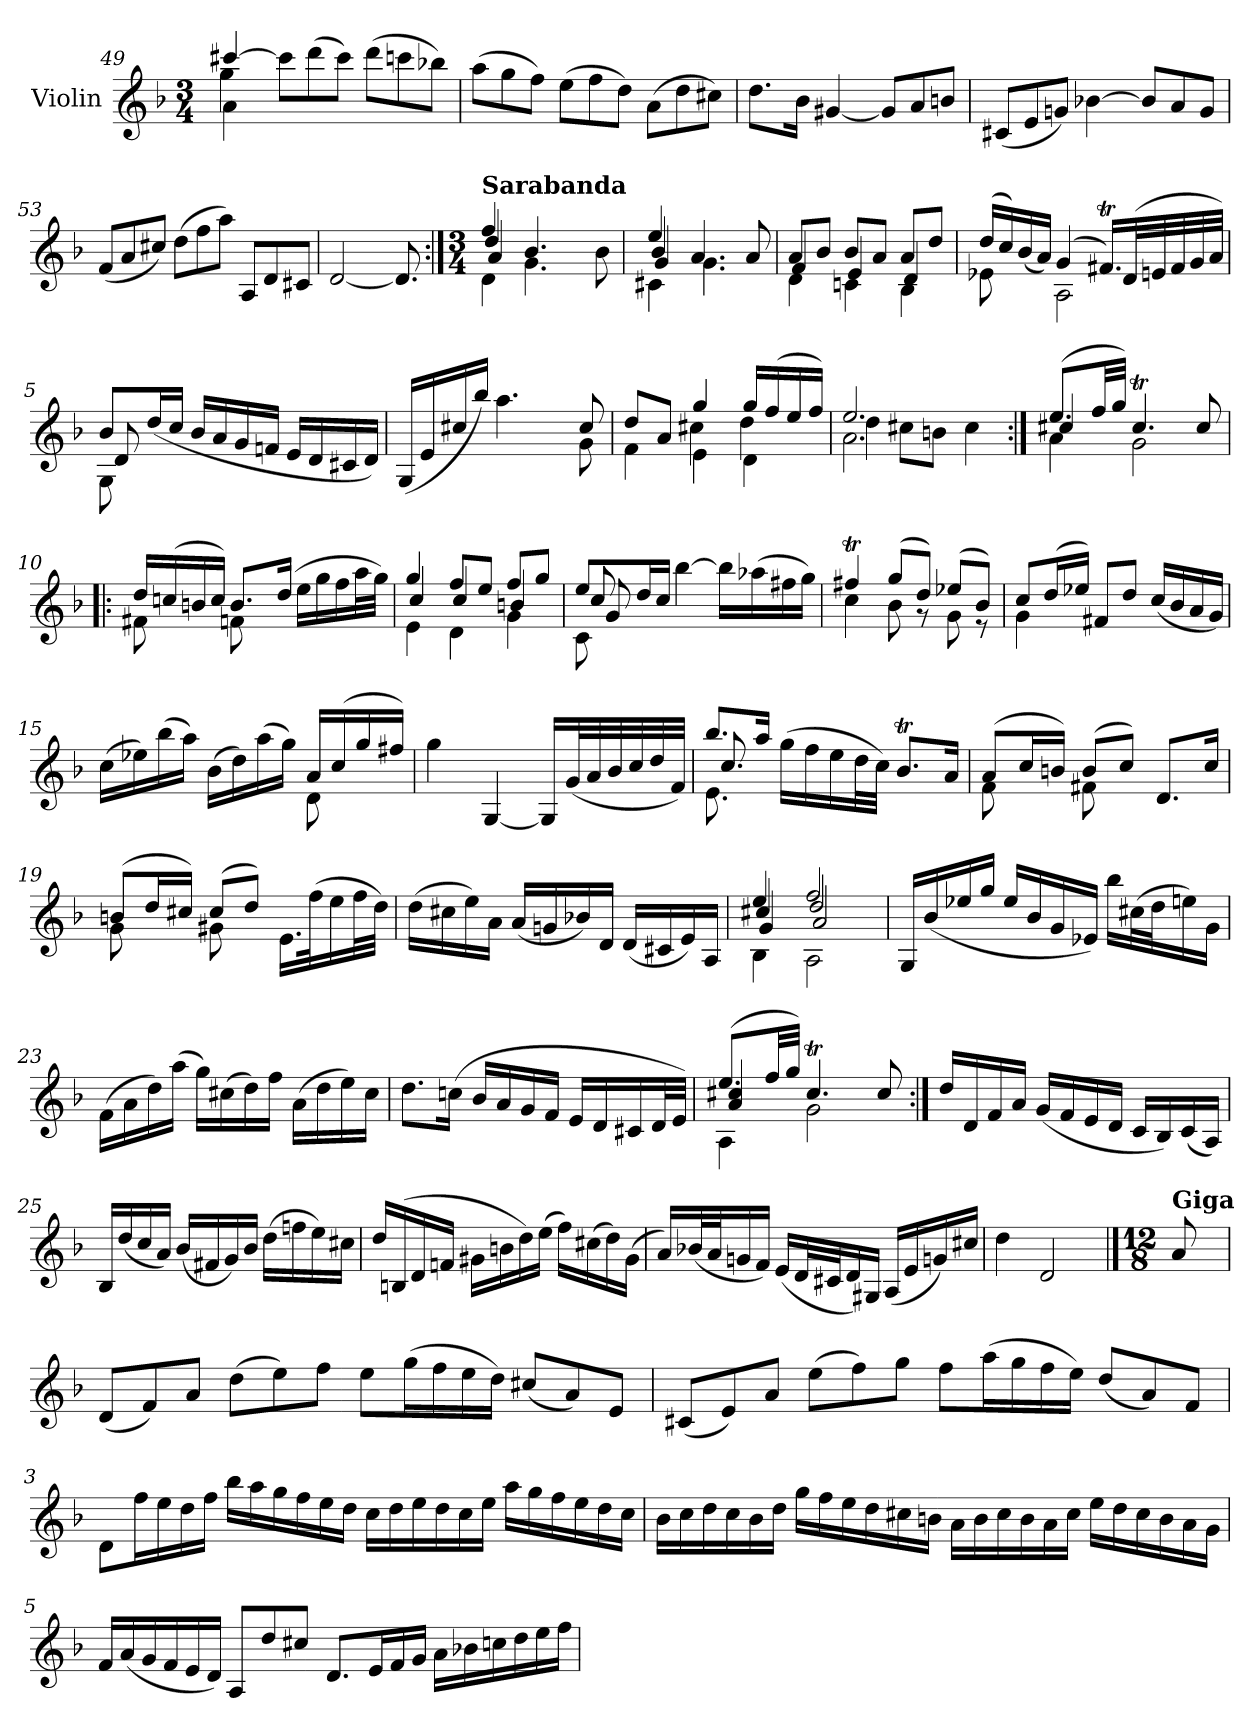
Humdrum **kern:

**kern
*part1
*staff1
*I"Violin
*I'Vln.
!!LO:PB:g=z
*clefG2
*k[b-]
*M3/4
=49
*^
*	*^
[4ccc#X/	4a\	4gg\
*Xtuplet	*	*
12ccc#\L]	2ryy	2ryy
(>12ddd\	.	.
12ccc#\J)	.	.
(>12ddd\L	.	.
12cccn\	.	.
12bb-X\J)	.	.
*v	*v	*v
=50
(>12aa\L
12gg\
12ff\J)
(>12ee\L
12ff\
12dd\J)
(>12a\L
12dd\
12cc#X\J)
=51
8.dd\L
16b-\Jk
[4g#X/
12g#/L]
12a/
12bn/J
=52
(<12c#X/L
12e/
12gn/J)
[4b-X\
12b-/L]
12a/
12g/J
=53
(<12f/L
12a/
12cc#X/J)
(>12dd\L
12ff\
12aa\J)
12A/L
12d/
12c#X/J
=54
[2d/
8.d/]
!!LO:LB:g=z
=1:|!
*M3/4
*^
*	*^
*	*	*^
!LO:TX:a:B:t=Sarabanda	!	!	!
4ff/	4d\	4dd/	4a/
4.b-/	4.g\	4ryy	4ryy
.	.	4ryy	4ryy
8b-\	8ryy	.	.
=2	=2	=2	=2
4ee/	4c#X\	4b-/	4g/
4.a/	4.g\	2ryy	2ryy
8a/	8ryy	.	.
*	*	*v	*v
=3	=3	=3
8a/L	4d\	4f/
8b-/J	.	.
8b-/L	4cn\	4e/
8a/J	.	.
8a/L	4B-\	4d/
8dd/J	.	.
*	*v	*v
=4	=4
(>16dd/LL	8e-X\
16cc/)	.
(<16b-/	8ryy
16a/JJ)	.
(>4g/	2A\
16.f#Xt/LL)	.
(>32d/L	.
32en/	.
32f#/	.
32g/	.
32a/JJJ)	.
=5	=5
*	*^
8b-/L	8G\	8d/
(<16dd/L	8ryy	8ryy
16cc/JJ	.	.
16b-/LL	2ryy	2ryy
16a/	.	.
16g/	.	.
16fn/JJ	.	.
16e/LL	.	.
16d/	.	.
16c#X/	.	.
16d/JJ)	.	.
*	*v	*v
!!LO:LB:g=z
=6	=6
(<16G/LL	4ryy
16e/	.
16cc#X/	.
16bb-/JJ)	.
4.aa\	4ryy
.	8ryy
8cc#/	8g\
=7	=7
*	*^
8dd/L	4f\	4ryy
8a/J	.	.
4gg/	4e\	4cc#X\
16gg/LL	4d\	4dd\
(>16ff/	.	.
16ee/	.	.
16ff/JJ)	.	.
=8	=8	=8
2.ee/	2.a\	4dd\
.	.	8cc#X\L
.	.	8bn\J
.	.	4cc#\
=9:|!	=9:|!	=9:|!
(>8.ee/L	4a\	4cc#X/
32ff/LL	.	.
32gg/JJJ)	.	.
4.cc#t/	2g\	2ryy
8cc#/	.	.
*	*v	*v
=10!|:	=10!|:
16dd/LL	8f#X\
(>16ccn/	.
16bn/	8ryy
16cc/JJ)	.
8.b/L	8fn\
.	8ryy
(>16dd/Jk	.
16ee\LL	4ryy
16gg\	.
16ff\	.
32aa\L	.
32gg\JJJ)	.
!!LO:LB:g=z	!!
=11	=11
*	*^
4gg/	4e\	4cc/
8ff/L	4d\	4cc/
8ee/J	.	.
8ff/L	4g\	4bn/
8gg/J	.	.
=12	=12	=12
*	*	*^
8ee/L	8c\	8cc/	8g/
16dd/L	8ryy	8ryy	8ryy
16cc/JJ	.	.	.
[4bb-\	2ryy	2ryy	2ryy
16bb-\LL]	.	.	.
(>16aa-X\	.	.	.
16ff#X\	.	.	.
16gg\JJ)	.	.	.
*	*v	*v	*v
=13	=13
4ff#Xt/	4cc\
(>8gg/L	8b-\
8dd/J)	8r
(>8ee-X/L	8g\
8b-/J)	8r
=14	=14
8cc/L	4g\
(>16dd/L	.
16ee-X/JJ)	.
8f#X/L	2ryy
8dd/J	.
(<16cc/LL	.
16b-/	.
16a/	.
16g/JJ)	.
=15	=15
(>16cc\LL	4ryy
16ee-X\)	.
(>16bb-\	.
16aa\JJ)	.
(>16b-\LL	4ryy
16dd\)	.
(>16aa\	.
16gg\JJ)	.
16a/LL	8d\
(>16cc/	.
16gg/	8ryy
16ff#X/JJ)	.
*v	*v
!!LO:LB:g=z
=16
4gg\
[4G/
16G/LL]
(<32g/L
32a/
32b-/
32cc/
32dd/
32f/JJJ)
=17
*^
*	*^
8.bb-/L	8.e\	8.cc/
16aa/Jk	16ryy	16ryy
(>16gg\LL	2ryy	2ryy
16ff\	.	.
16ee\	.	.
32dd\L	.	.
32cc\JJJ)	.	.
8.b-T/L	.	.
16a/Jk	.	.
*	*v	*v
=18	=18
(>8a/L	8f\
16cc/L	8ryy
16bn/JJ)	.
(>8b/L	8f#X\
8cc/J)	8ryy
8.d/L	4ryy
16cc/Jk	.
=19	=19
(>8bn/L	8g\
16dd/L	8ryy
16cc#X/JJ)	.
(>8cc#/L	8g#X\
8dd/J)	8ryy
16.e\LL	4ryy
(>32ff\K	.
16ee\	.
32ff\L	.
32dd\JJJ)	.
*v	*v
!!LO:LB:g=z
=20
(>16dd\LL
16cc#X\
16ee\)
16a\JJ
(<16a/LL
16gn/
16b-X/)
16d/JJ
(<16d/LL
16c#X/
16e/)
16A/JJ
=21
*^
*	*^
*	*	*^
4ee/	4B-\	4cc#X/	4g/
2ff/	2A\	2dd/	2a/
*v	*v	*v	*v
=22
16G/LL
(<16b-/
16ee-X/
16gg/JJ
16ee-/LL
16b-/
16g/
16e-X/JJ)
16bb-\LL
(>32cc#X\L
32dd\J
16een\)
16g\JJ
=23
(>16f\LL
16a\
16dd\)
(>16aa\JJ
16gg\LL)
(>16cc#X\
16dd\)
16ff\JJ
(>16a\LL
16dd\
16ee\)
16cc#\JJ
!!LO:LB:g=z
=24
8.dd\L
(>16ccn\Jk
16b-/LL
16a/
16g/
16f/JJ
16e/LL
16d/
16c#X/
32d/L
32e/JJJ)
=24X1
*^
*	*^
*	*	*^
(>8.ee/L	4A\	4cc#X/	4a/
32ff/LL	.	.	.
32gg/JJJ)	.	.	.
4.cc#t/	2g\	2ryy	2ryy
8cc#/	.	.	.
*v	*v	*v	*v
=24X2:|!
16dd/LL
16d/
16f/
16a/JJ
(<16g/LL
16f/
16e/
16d/JJ
16c/LL
16B-/)
(<16c/
16A/JJ)
!!LO:LB:g=z
=25
16B-/LL
(<16dd/
16cc/
16a/JJ)
(<16b-/LL
16f#X/
16g/)
16b-/JJ
(>16dd\LL
16ffn\
16ee\)
16cc#X\JJ
=26
16dd/LL
(>16Bn/
16d/
16fn/JJ
16g#X\LL
16bn\
16dd\)
(>16ee\JJ
16ff\LL)
(>16cc#X\
16dd\)
(>16g#\JJ
=27
16a/LL)
(<32b-X/L
32a/J
16gn/
16f/JJ)
(<16e/LL
32d/L
32c#X/J
16d/)
16G#X/JJ
(<16A/LL
16e/
16gn/)
16cc#X/JJ
=28
4dd\
2d/
!!LO:PB:g=z
==
*M12/8
!LO:TX:a:B:t=Giga
8a/
=1
(<8d/L
8f/)
8a/J
(>8dd\L
8ee\)
8ff\J
8ee\L
(>16gg\L
16ff\
16ee\
16dd\JJ)
(<8cc#X/L
8a/)
8e/J
=2
(<8c#X/L
8e/)
8a/J
(>8ee\L
8ff\)
8gg\J
8ff\L
(>16aa\L
16gg\
16ff\
16ee\JJ)
(<8dd/L
8a/)
8f/J
!!LO:LB:g=z
=3
8d\L
16ff\L
16ee\
16dd\
16ff\JJ
16bb-\LL
16aa\
16gg\
16ff\
16ee\
16dd\JJ
16cc\LL
16dd\
16ee\
16dd\
16cc\
16ee\JJ
16aa\LL
16gg\
16ff\
16ee\
16dd\
16cc\JJ
=4
16b-\LL
16cc\
16dd\
16cc\
16b-\
16dd\JJ
16gg\LL
16ff\
16ee\
16dd\
16cc#X\
16bn\JJ
16a\LL
16b\
16cc#\
16b\
16a\
16cc#\JJ
16ee\LL
16dd\
16cc#\
16b\
16a\
16g\JJ
!!LO:LB:g=z
=5
16f/LL
(<16a/
16g/
16f/
16e/
16d/JJ)
8A/L
8dd/
8cc#X/J
8.d/L
16e/L
16f/
16g/JJ
16a\LL
16b-X\
16ccn\
16dd\
16ee\
16ff\JJ
=
*-
